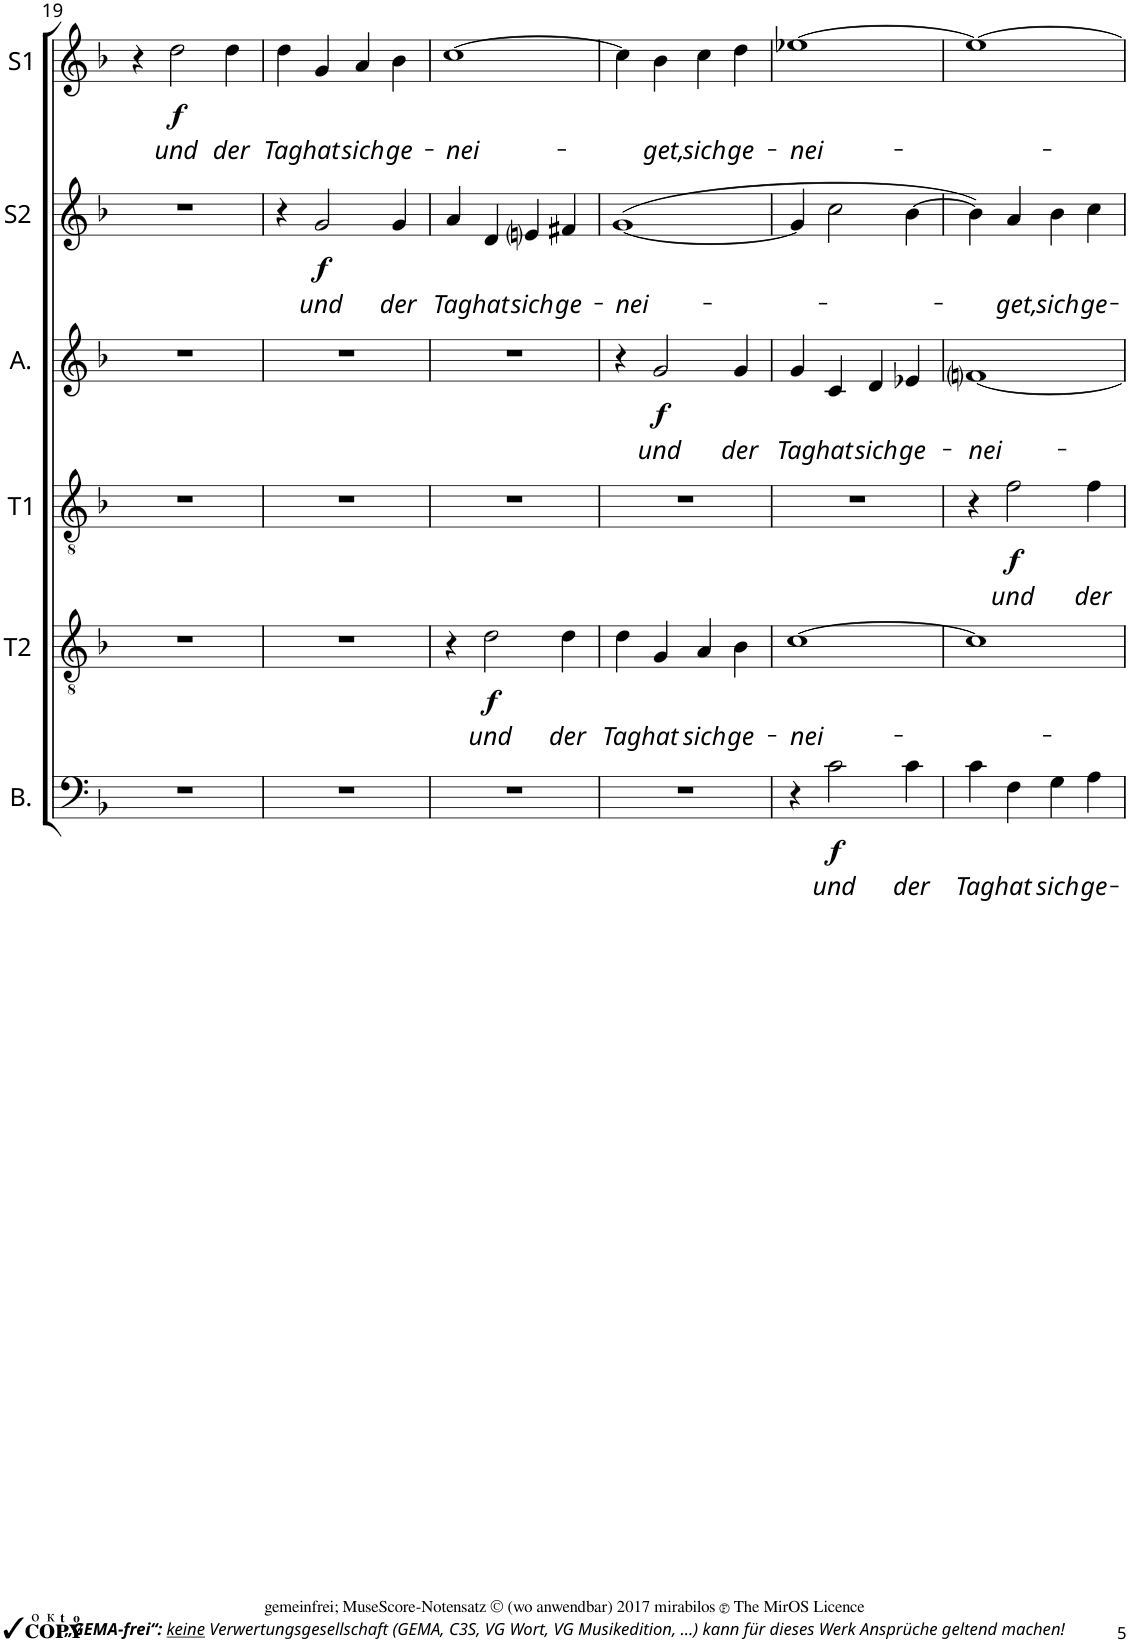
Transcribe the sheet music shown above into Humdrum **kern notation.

**kern	**text	**dynam	**kern	**text	**dynam	**kern	**text	**dynam	**kern	**text	**dynam	**kern	**text	**dynam	**kern	**text	**dynam
*part6	*part6	*part6	*part5	*part5	*part5	*part4	*part4	*part4	*part3	*part3	*part3	*part2	*part2	*part2	*part1	*part1	*part1
*staff6	*staff6	*staff6	*staff5	*staff5	*staff5	*staff4	*staff4	*staff4	*staff3	*staff3	*staff3	*staff2	*staff2	*staff2	*staff1	*staff1	*staff1
*I"Baß	*	*	*I"Tenor 2	*	*	*I"Tenor 1	*	*	*I"Alt (2)	*	*	*I"Sopran 2 o. Alt 1	*	*	*I"Sopran 1	*	*
*I'B.	*	*	*I'T2	*	*	*I'T1	*	*	*I'A.	*	*	*I'S2	*	*	*I'S1	*	*
!!LO:PB:g=z
*clefF4	*	*	*clefGv2	*	*	*clefGv2	*	*	*clefG2	*	*	*clefG2	*	*	*clefG2	*	*
*k[b-]	*	*	*k[b-]	*	*	*k[b-]	*	*	*k[b-]	*	*	*k[b-]	*	*	*k[b-]	*	*
*M4/4	*	*	*M4/4	*	*	*M4/4	*	*	*M4/4	*	*	*M4/4	*	*	*M4/4	*	*
*met(c)	*	*	*met(c)	*	*	*met(c)	*	*	*met(c)	*	*	*met(c)	*	*	*met(c)	*	*
=19	=19	=19	=19	=19	=19	=19	=19	=19	=19	=19	=19	=19	=19	=19	=19	=19	=19
1r	.	.	1r	.	.	1r	.	.	1r	.	.	1r	.	.	4r	.	.
!	!	!	!	!	!	!	!	!	!	!	!	!	!	!	!	!LO:LY:b	!LO:DY:b
.	.	.	.	.	.	.	.	.	.	.	.	.	.	.	2dd\	und	f
!	!	!	!	!	!	!	!	!	!	!	!	!	!	!	!	!LO:LY:b	!
.	.	.	.	.	.	.	.	.	.	.	.	.	.	.	4dd\	der	.
=20	=20	=20	=20	=20	=20	=20	=20	=20	=20	=20	=20	=20	=20	=20	=20	=20	=20
!	!	!	!	!	!	!	!	!	!	!	!	!	!	!	!	!LO:LY:b	!
1r	.	.	1r	.	.	1r	.	.	1r	.	.	4r	.	.	4dd\	Tag	.
!	!	!	!	!	!	!	!	!	!	!	!	!	!LO:LY:b	!LO:DY:b	!	!LO:LY:b	!
.	.	.	.	.	.	.	.	.	.	.	.	2g/	und	f	4g/	hat	.
!	!	!	!	!	!	!	!	!	!	!	!	!	!	!	!	!LO:LY:b	!
.	.	.	.	.	.	.	.	.	.	.	.	.	.	.	4a/	sich	.
!	!	!	!	!	!	!	!	!	!	!	!	!	!LO:LY:b	!	!	!LO:LY:b	!
.	.	.	.	.	.	.	.	.	.	.	.	4g/	der	.	4b-\	ge-	.
=21	=21	=21	=21	=21	=21	=21	=21	=21	=21	=21	=21	=21	=21	=21	=21	=21	=21
!	!	!	!	!	!	!	!	!	!	!	!	!	!LO:LY:b	!	!	!LO:LY:b	!
1r	.	.	4r	.	.	1r	.	.	1r	.	.	4a/	Tag	.	[1cc	-nei-	.
!	!	!	!	!LO:LY:b	!LO:DY:b	!	!	!	!	!	!	!	!LO:LY:b	!	!	!	!
.	.	.	2d\	und	f	.	.	.	.	.	.	4d/	hat	.	.	.	.
!	!	!	!	!	!	!	!	!	!	!	!	!	!LO:LY:b	!	!	!	!
.	.	.	.	.	.	.	.	.	.	.	.	4eni/	sich	.	.	.	.
!	!	!	!	!LO:LY:b	!	!	!	!	!	!	!	!	!LO:LY:b	!	!	!	!
.	.	.	4d\	der	.	.	.	.	.	.	.	4f#X/	ge-	.	.	.	.
=22	=22	=22	=22	=22	=22	=22	=22	=22	=22	=22	=22	=22	=22	=22	=22	=22	=22
!	!	!	!	!LO:LY:b	!	!	!	!	!	!	!	!	!LO:LY:b	!	!	!	!
1r	.	.	4d\	Tag	.	1r	.	.	4r	.	.	([1g	-nei-	.	4cc\]	.	.
!	!	!	!	!LO:LY:b	!	!	!	!	!	!LO:LY:b	!LO:DY:b	!	!	!	!	!LO:LY:b	!
.	.	.	4G/	hat	.	.	.	.	2g/	und	f	.	.	.	4b-\	-get,	.
!	!	!	!	!LO:LY:b	!	!	!	!	!	!	!	!	!	!	!	!LO:LY:b	!
.	.	.	4A/	sich	.	.	.	.	.	.	.	.	.	.	4cc\	sich	.
!	!	!	!	!LO:LY:b	!	!	!	!	!	!LO:LY:b	!	!	!	!	!	!LO:LY:b	!
.	.	.	4B-\	ge-	.	.	.	.	4g/	der	.	.	.	.	4dd\	ge-	.
=23	=23	=23	=23	=23	=23	=23	=23	=23	=23	=23	=23	=23	=23	=23	=23	=23	=23
!	!	!	!	!LO:LY:b	!	!	!	!	!	!LO:LY:b	!	!	!	!	!	!LO:LY:b	!
4r	.	.	[1c	-nei-	.	1r	.	.	4g/	Tag	.	4g/]	.	.	[1ee-X	-nei-	.
!	!LO:LY:b	!LO:DY:b	!	!	!	!	!	!	!	!LO:LY:b	!	!	!	!	!	!	!
2c\	und	f	.	.	.	.	.	.	4c/	hat	.	2cc\	.	.	.	.	.
!	!	!	!	!	!	!	!	!	!	!LO:LY:b	!	!	!	!	!	!	!
.	.	.	.	.	.	.	.	.	4d/	sich	.	.	.	.	.	.	.
!	!LO:LY:b	!	!	!	!	!	!	!	!	!LO:LY:b	!	!	!	!	!	!	!
4c\	der	.	.	.	.	.	.	.	4e-X/	ge-	.	[4b-\	.	.	.	.	.
=24	=24	=24	=24	=24	=24	=24	=24	=24	=24	=24	=24	=24	=24	=24	=24	=24	=24
!	!LO:LY:b	!	!	!	!	!	!	!	!	!LO:LY:b	!	!	!	!	!	!	!
4c\	Tag	.	1c]	.	.	4r	.	.	[1fni	-nei-	.	4b-\])	.	.	1ee-_	.	.
!	!LO:LY:b	!	!	!	!	!	!LO:LY:b	!LO:DY:b	!	!	!	!	!LO:LY:b	!	!	!	!
4F\	hat	.	.	.	.	2f\	und	f	.	.	.	4a/	-get,	.	.	.	.
!	!LO:LY:b	!	!	!	!	!	!	!	!	!	!	!	!LO:LY:b	!	!	!	!
4G\	sich	.	.	.	.	.	.	.	.	.	.	4b-\	sich	.	.	.	.
!	!LO:LY:b	!	!	!	!	!	!LO:LY:b	!	!	!	!	!	!LO:LY:b	!	!	!	!
4A\	ge-	.	.	.	.	4f\	der	.	.	.	.	4cc\	ge-	.	.	.	.
=	=	=	=	=	=	=	=	=	=	=	=	=	=	=	=	=	=
*-	*-	*-	*-	*-	*-	*-	*-	*-	*-	*-	*-	*-	*-	*-	*-	*-	*-
